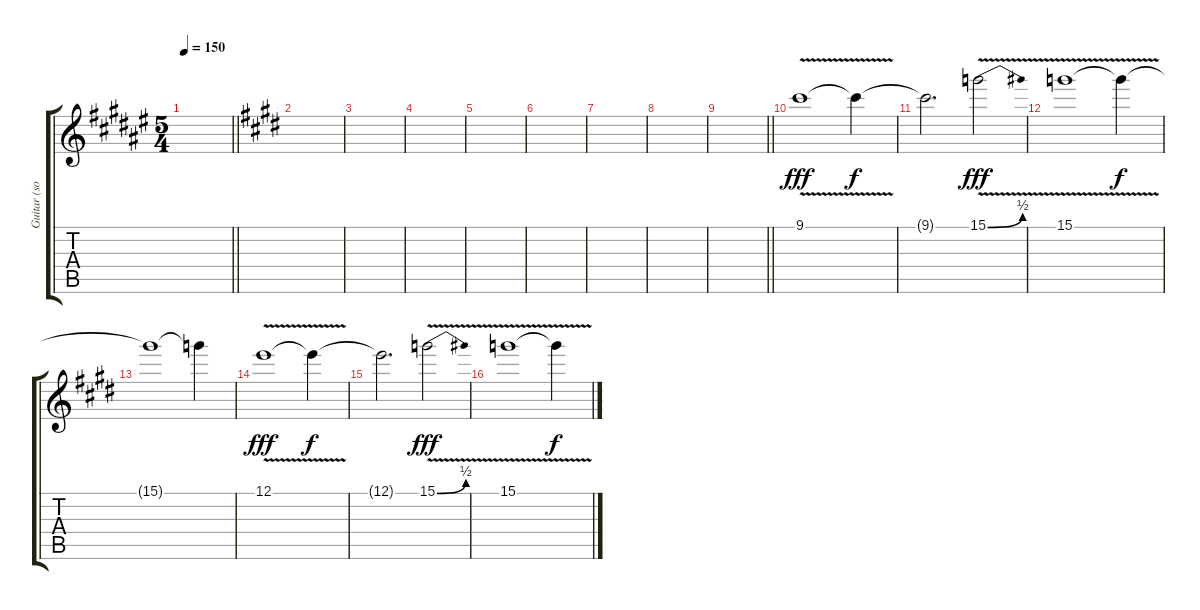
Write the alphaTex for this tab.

\track ("Guitar (solo)" "Guitar (so") {instrument distortionguitar}
\staff {score tabs}
\tuning (E4 B3 G3 D3 A2 E2) {hide}
\ts (5 4)
\tempo 150
\clef g2
\barLineRight lightlight
\ks d#minor
|
\section ("" "")
\ks c#minor
|
|
|
|
|
|
|
\barLineRight lightlight
|
\section ("" "")
9.1{v}.1{dy fff volume 16} 9.1{t}.4{dy f} |
9.1{t}.2{d} 15.1{be (bend 0 0 60 2) v}.2{dy fff} |
15.1{v}.1 15.1{t}.4{dy f} |
15.1{t}.1 15.1{t}.4 |
12.1{v}.1{dy fff} 12.1{t}.4{dy f} |
12.1{t}.2{d} 15.1{be (bend 0 0 60 2) v}.2{dy fff} |
15.1{v}.1 15.1{t}.4{dy f}
